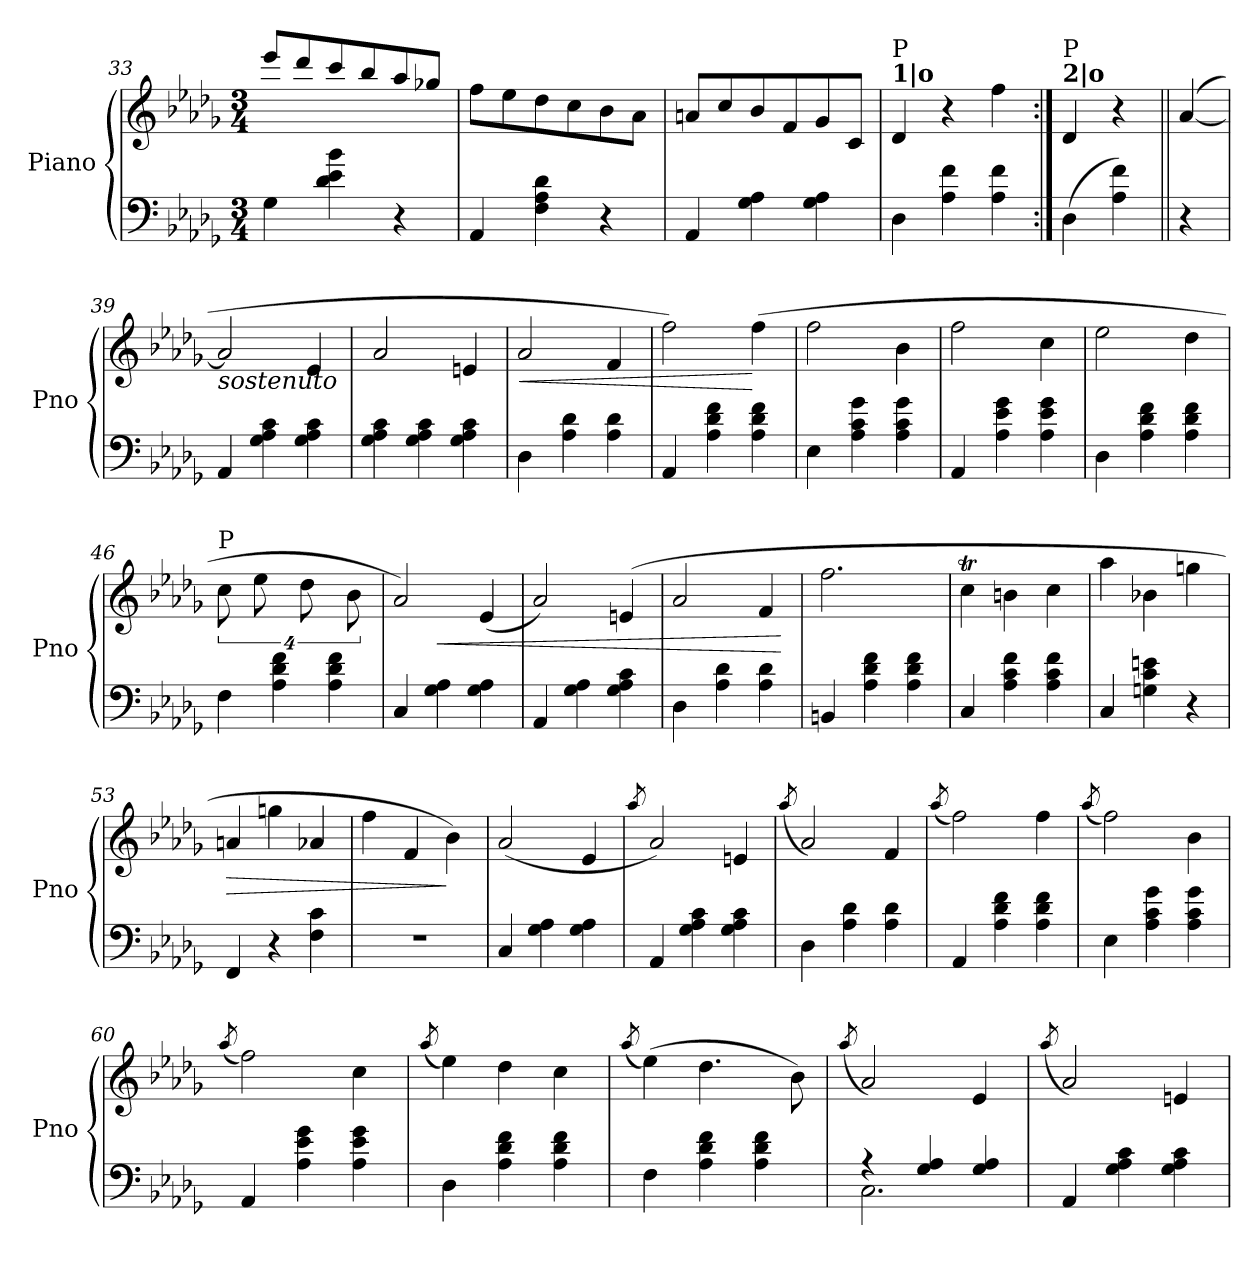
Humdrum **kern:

**kern	**kern	**dynam
*part2	*part1	*part1
*staff2	*staff1	*staff1
*I"Piano	*I"Piano	*
*I'Pno	*I'Pno	*
!!LO:LB:g=z
*clefF4	*clefG2	*
*k[b-e-a-d-g-]	*k[b-e-a-d-g-]	*
*D-:	*D-:	*
*M3/4	*M3/4	*
=33	=33	=33
4G-\	8eee-/L	.
.	8ddd-/	.
4d-\ 4e-\ 4b-\	8ccc/	.
.	8bb-/	.
4r	8aa-/	.
.	8gg-X/J	.
=34	=34	=34
4AA-/	8ff\L	.
.	8ee-\	.
4F\ 4A-\ 4d-\	8dd-\	.
.	8cc\	.
4r	8b-\	.
.	8a-\J	.
=35	=35	=35
4AA-/	8an/L	.
.	8cc/	.
4G-\ 4A-\	8b-/	.
.	8f/	.
4G-\ 4A-\	8g-/	.
.	8c/J	.
=36	=36	=36
!	!LO:TX:a:B:t=1|o	!
!	!LO:TX:a:t=P	!
4D-\	4d-/	.
4A-\ 4f\	4r	.
4A-\ 4f\	4ff\	.
=37:|!	=37:|!	=37:|!
!	!LO:TX:a:B:t=2|o	!
!	!LO:TX:a:t=P	!
(>4D-\	4d-/	.
4A-\ 4f\)	4r	.
=38||	=38||	=38||
4r	(>[4a-/	.
=39	=39	=39
!	!LO:TX:b:i:t=sostenuto	!
4AA-/	2a-/]	.
4G-\ 4A-\ 4c\	.	.
4G-\ 4A-\ 4c\	4e-/	.
=40	=40	=40
4G-\ 4A-\ 4c\	2a-/	.
4G-\ 4A-\ 4c\	.	.
4G-\ 4A-\ 4c\	4en/	.
!!LO:LB:g=z
=41	=41	=41
!	!	!LO:HP:b
4D-\	2a-/	<
4A-\ 4d-\	.	.
4A-\ 4d-\	4f/	.
=42	=42	=42
4AA-/	2ff\)	.
4A-\ 4d-\ 4f\	.	.
4A-\ 4d-\ 4f\	(>4ff\	[
=43	=43	=43
4E-\	2ff\	.
4A-\ 4c\ 4g-\	.	.
4A-\ 4c\ 4g-\	4b-\	.
=44	=44	=44
4AA-/	2ff\	.
4A-\ 4e-\ 4g-\	.	.
4A-\ 4e-\ 4g-\	4cc\	.
=45	=45	=45
4D-\	2ee-\	.
4A-\ 4d-\ 4f\	.	.
4A-\ 4d-\ 4f\	4dd-\	.
=46	=46	=46
!	!LO:TX:a:t=P	!
4F\	16%3cc\	.
.	16%3ee-\	.
4A-\ 4d-\ 4f\	.	.
.	16%3dd-\	.
4A-\ 4d-\ 4f\	.	.
.	16%3b-\	.
=47	=47	=47
*	*^	*
4C/	2a-/)	4ryy	.
!	!	!	!LO:HP:b
4G-\ 4A-\	.	4ryy	<
4G-\ 4A-\	(<4e-/	4ryy	.
*	*v	*v	*
=48	=48	=48
4AA-/	2a-/)	.
4G-\ 4A-\	.	.
4G-\ 4A-\ 4c\	(>4en/	.
=49	=49	=49
4D-\	2a-/	.
4A-\ 4d-\	.	.
4A-\ 4d-\	4f/	.
.	.	[
!!LO:LB:g=z
=50	=50	=50
4BBn/	2.ff\	.
4A-\ 4d-\ 4f\	.	.
4A-\ 4d-\ 4f\	.	.
=51	=51	=51
4C/	4cct\	.
4A-\ 4c\ 4f\	4bn\	.
4A-\ 4c\ 4f\	4cc\	.
=52	=52	=52
4C/	4aa-\	.
4Gn\ 4c\ 4en\	4b-X\	.
4r	4ggn\	.
=53	=53	=53
!	!	!LO:HP:b
4FF/	4an/	>
4r	4ggn\	.
4F\ 4c\	4a-X/	.
=54	=54	=54
2.rF	4ff\	.
.	4f/	.
.	4b-\)	]
=55	=55	=55
4C/	(>2a-/	.
4G-\ 4A-\	.	.
4G-\ 4A-\	4e-/	.
=56	=56	=56
.	8qaa-/	.
4AA-/	2a-/)	.
4G-\ 4A-\ 4c\	.	.
4G-\ 4A-\ 4c\	4en/	.
=57	=57	=57
.	(<8qaa-/	.
4D-\	2a-/)	.
4A-\ 4d-\	.	.
4A-\ 4d-\	4f/	.
!!LO:LB:g=z
=58	=58	=58
.	(<8qaa-/	.
4AA-/	2ff\)	.
4A-\ 4d-\ 4f\	.	.
4A-\ 4d-\ 4f\	4ff\	.
=59	=59	=59
.	(<8qaa-/	.
4E-\	2ff\)	.
4A-\ 4c\ 4g-\	.	.
4A-\ 4c\ 4g-\	4b-\	.
=60	=60	=60
.	(<8qaa-/	.
4AA-/	2ff\)	.
4A-\ 4e-\ 4g-\	.	.
4A-\ 4e-\ 4g-\	4cc\	.
=61	=61	=61
.	(<8qaa-/	.
4D-\	4ee-\)	.
4A-\ 4d-\ 4f\	4dd-\	.
4A-\ 4d-\ 4f\	4cc\	.
=62	=62	=62
.	(<8qaa-/	.
4F\	(>4ee-\)	.
4A-\ 4d-\ 4f\	4.dd-\	.
4A-\ 4d-\ 4f\	.	.
.	8b-\)	.
=63	=63	=63
.	(<8qaa-/	.
*^	*	*
4r	2.C\	2a-/)	.
4G-/ 4A-/	.	.	.
4G-/ 4A-/	.	4e-/	.
*v	*v	*	*
=64	=64	=64
.	(<8qaa-/	.
4AA-/	2a-/)	.
4G-\ 4A-\ 4c\	.	.
4G-\ 4A-\ 4c\	4en/	.
=	=	=
*-	*-	*-
